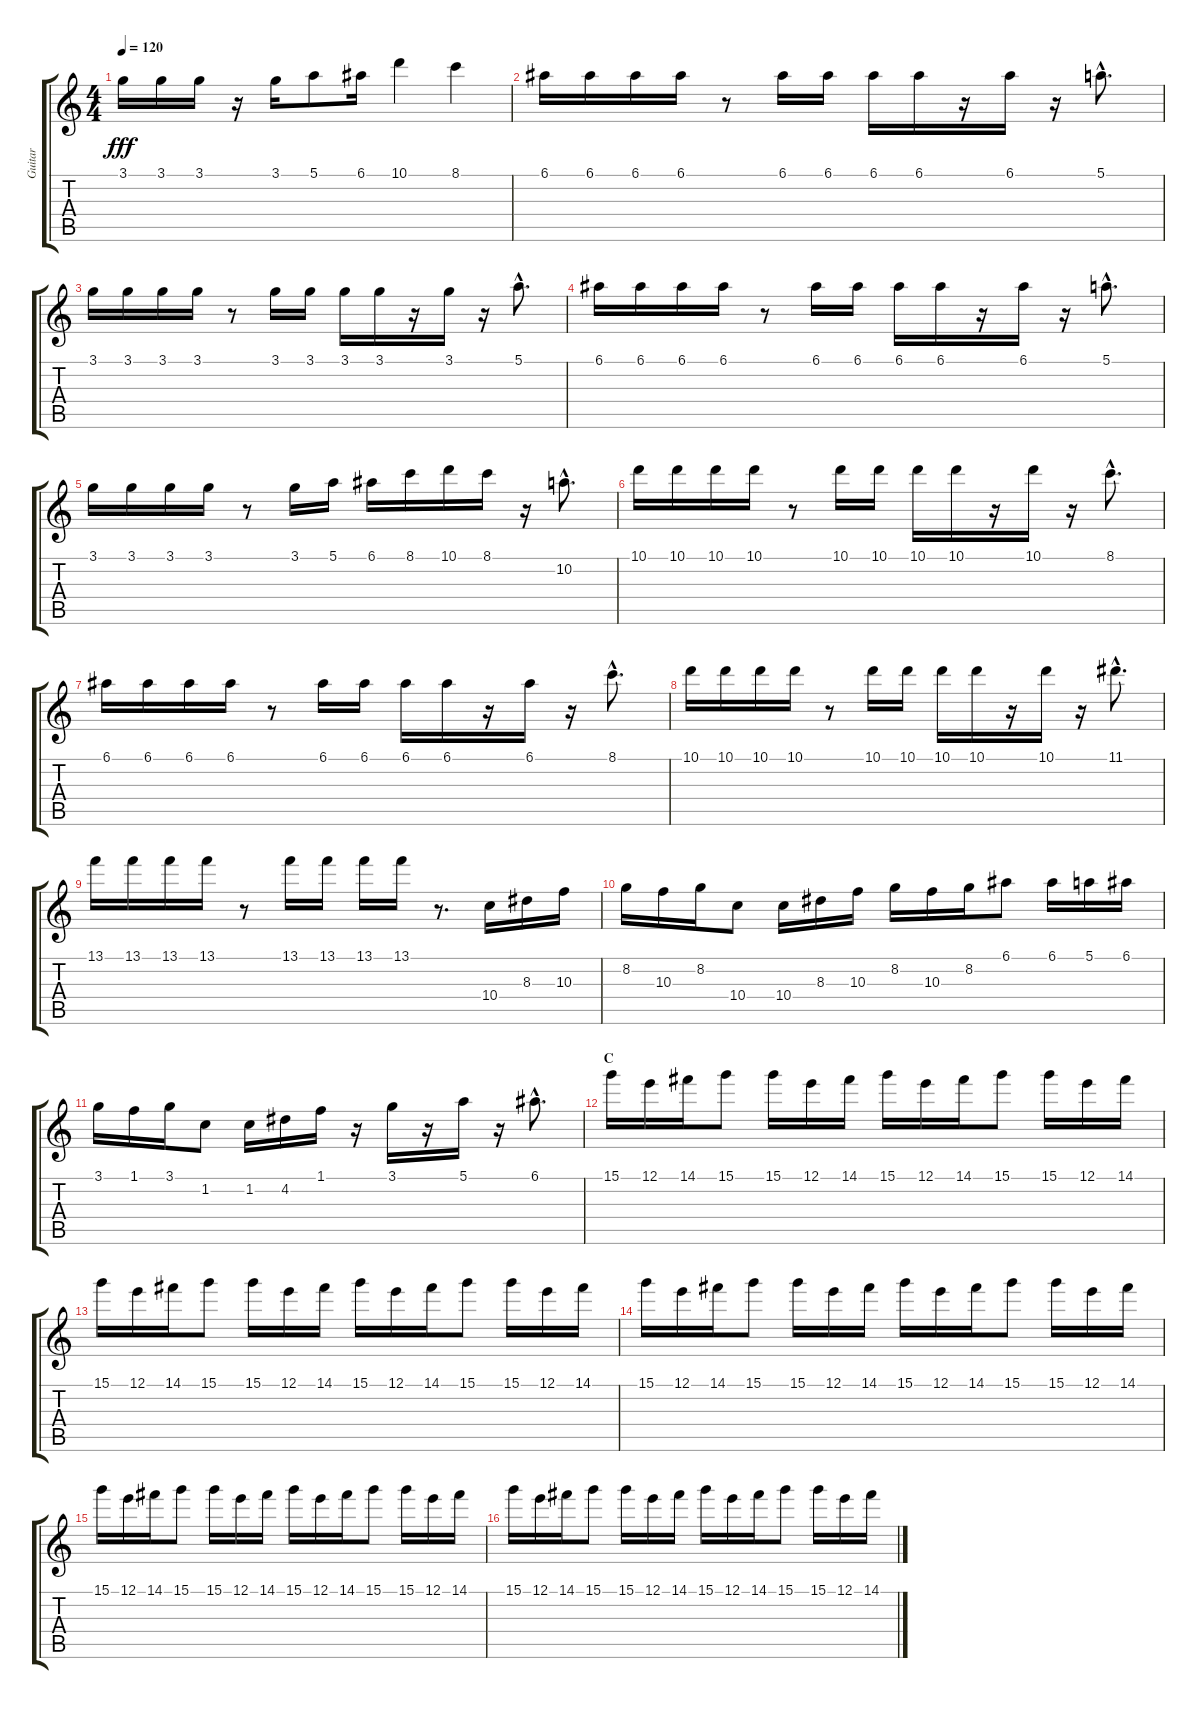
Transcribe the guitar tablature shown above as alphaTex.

\track ("Guitar" "Guitar") {instrument overdrivenguitar}
\staff {score tabs}
\tuning (E4 B3 G3 D3 A2 E2) {hide}
\ts (4 4)
\tempo 120
\clef g2
\ks c
3.1.16{dy fff} 3.1.16 3.1.16 r.16 3.1.16 5.1.8 6.1.16 10.1.4 8.1.4 |
6.1.16 6.1.16 6.1.16 6.1.16 r.8 6.1.16 6.1.16 6.1.16 6.1.16 r.16 6.1.16 r.16 5.1{hac}.8{d} |
3.1.16 3.1.16 3.1.16 3.1.16 r.8 3.1.16 3.1.16 3.1.16 3.1.16 r.16 3.1.16 r.16 5.1{hac}.8{d} |
6.1.16 6.1.16 6.1.16 6.1.16 r.8 6.1.16 6.1.16 6.1.16 6.1.16 r.16 6.1.16 r.16 5.1{hac}.8{d} |
3.1.16 3.1.16 3.1.16 3.1.16 r.8 3.1.16 5.1.16 6.1.16 8.1.16 10.1.16 8.1.16 r.16 10.2{hac}.8{d} |
10.1.16 10.1.16 10.1.16 10.1.16 r.8 10.1.16 10.1.16 10.1.16 10.1.16 r.16 10.1.16 r.16 8.1{hac}.8{d} |
6.1.16 6.1.16 6.1.16 6.1.16 r.8 6.1.16 6.1.16 6.1.16 6.1.16 r.16 6.1.16 r.16 8.1{hac}.8{d} |
10.1.16 10.1.16 10.1.16 10.1.16 r.8 10.1.16 10.1.16 10.1.16 10.1.16 r.16 10.1.16 r.16 11.1{hac}.8{d} |
13.1.16 13.1.16 13.1.16 13.1.16 r.8 13.1.16 13.1.16 13.1.16 13.1.16 r.8{d} 10.4.16 8.3.16 10.3.16 |
8.2.16 10.3.16 8.2.16 10.4.8 10.4.16 8.3.16 10.3.16 8.2.16 10.3.16 8.2.16 6.1.8 6.1.16 5.1.16 6.1.16 |
3.1.16 1.1.16 3.1.16 1.2.8 1.2.16 4.2.16 1.1.16 r.16 3.1.16 r.16 5.1.16 r.16 6.1{hac}.8{d} |
\section ("" "C")
15.1.16 12.1.16 14.1.16 15.1.8 15.1.16 12.1.16 14.1.16 15.1.16 12.1.16 14.1.16 15.1.8 15.1.16 12.1.16 14.1.16 |
15.1.16 12.1.16 14.1.16 15.1.8 15.1.16 12.1.16 14.1.16 15.1.16 12.1.16 14.1.16 15.1.8 15.1.16 12.1.16 14.1.16 |
15.1.16 12.1.16 14.1.16 15.1.8 15.1.16 12.1.16 14.1.16 15.1.16 12.1.16 14.1.16 15.1.8 15.1.16 12.1.16 14.1.16 |
15.1.16 12.1.16 14.1.16 15.1.8 15.1.16 12.1.16 14.1.16 15.1.16 12.1.16 14.1.16 15.1.8 15.1.16 12.1.16 14.1.16 |
15.1.16 12.1.16 14.1.16 15.1.8 15.1.16 12.1.16 14.1.16 15.1.16 12.1.16 14.1.16 15.1.8 15.1.16 12.1.16 14.1.16
